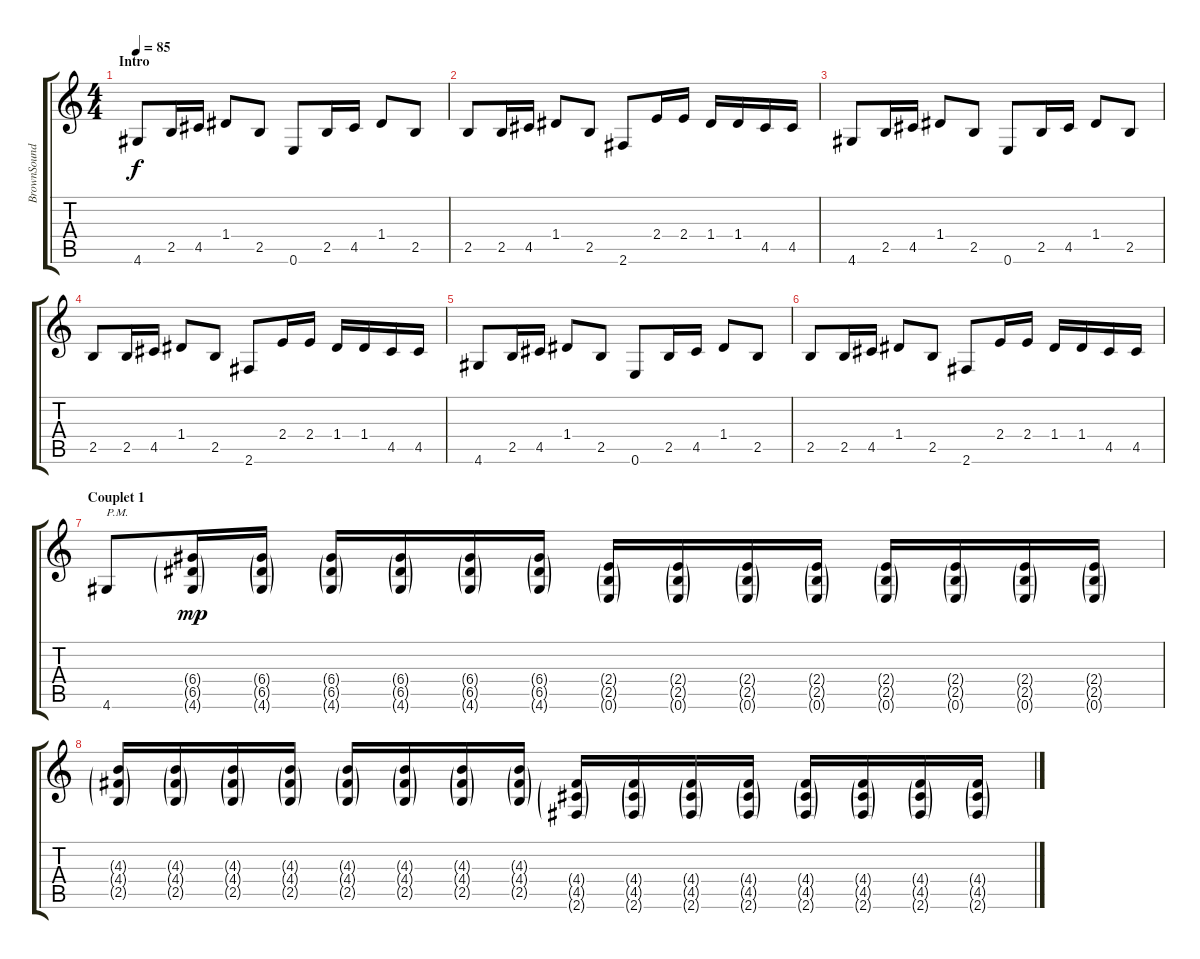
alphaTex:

\track ("BrownSound" "BrownSound") {instrument distortionguitar}
\staff {score tabs}
\tuning (E4 B3 G3 D3 A2 E2) {hide}
\ts (4 4)
\section ("" "Intro")
\tempo 85
\clef g2
\ks c
4.6.8{dy f instrument distortionguitar} 2.5.16 4.5.16 1.4.8 2.5.8 0.6.8 2.5.16 4.5.16 1.4.8 2.5.8 |
2.5.8 2.5.16 4.5.16 1.4.8 2.5.8 2.6.8 2.4.16 2.4.16 1.4.16 1.4.16 4.5.16 4.5.16 |
4.6.8 2.5.16 4.5.16 1.4.8 2.5.8 0.6.8 2.5.16 4.5.16 1.4.8 2.5.8 |
2.5.8 2.5.16 4.5.16 1.4.8 2.5.8 2.6.8 2.4.16 2.4.16 1.4.16 1.4.16 4.5.16 4.5.16 |
4.6.8 2.5.16 4.5.16 1.4.8 2.5.8 0.6.8 2.5.16 4.5.16 1.4.8 2.5.8 |
2.5.8 2.5.16 4.5.16 1.4.8 2.5.8 2.6.8 2.4.16 2.4.16 1.4.16 1.4.16 4.5.16 4.5.16 |
\section ("" "Couplet 1")
4.6.8{txt "P.M."} (6.4{g} 6.5{g} 4.6{g}).16{dy mp} (6.4{g} 6.5{g} 4.6{g}).16 (6.4{g} 6.5{g} 4.6{g}).16 (6.4{g} 6.5{g} 4.6{g}).16 (6.4{g} 6.5{g} 4.6{g}).16 (6.4{g} 6.5{g} 4.6{g}).16 (2.4{g} 2.5{g} 0.6{g}).16 (2.4{g} 2.5{g} 0.6{g}).16 (2.4{g} 2.5{g} 0.6{g}).16 (2.4{g} 2.5{g} 0.6{g}).16 (2.4{g} 2.5{g} 0.6{g}).16 (2.4{g} 2.5{g} 0.6{g}).16 (2.4{g} 2.5{g} 0.6{g}).16 (2.4{g} 2.5{g} 0.6{g}).16 |
(4.3{g} 4.4{g} 2.5{g}).16 (4.3{g} 4.4{g} 2.5{g}).16 (4.3{g} 4.4{g} 2.5{g}).16 (4.3{g} 4.4{g} 2.5{g}).16 (4.3{g} 4.4{g} 2.5{g}).16 (4.3{g} 4.4{g} 2.5{g}).16 (4.3{g} 4.4{g} 2.5{g}).16 (4.3{g} 4.4{g} 2.5{g}).16 (4.4{g} 4.5{g} 2.6{g}).16 (4.4{g} 4.5{g} 2.6{g}).16 (4.4{g} 4.5{g} 2.6{g}).16 (4.4{g} 4.5{g} 2.6{g}).16 (4.4{g} 4.5{g} 2.6{g}).16 (4.4{g} 4.5{g} 2.6{g}).16 (4.4{g} 4.5{g} 2.6{g}).16 (4.4{g} 4.5{g} 2.6{g}).16
